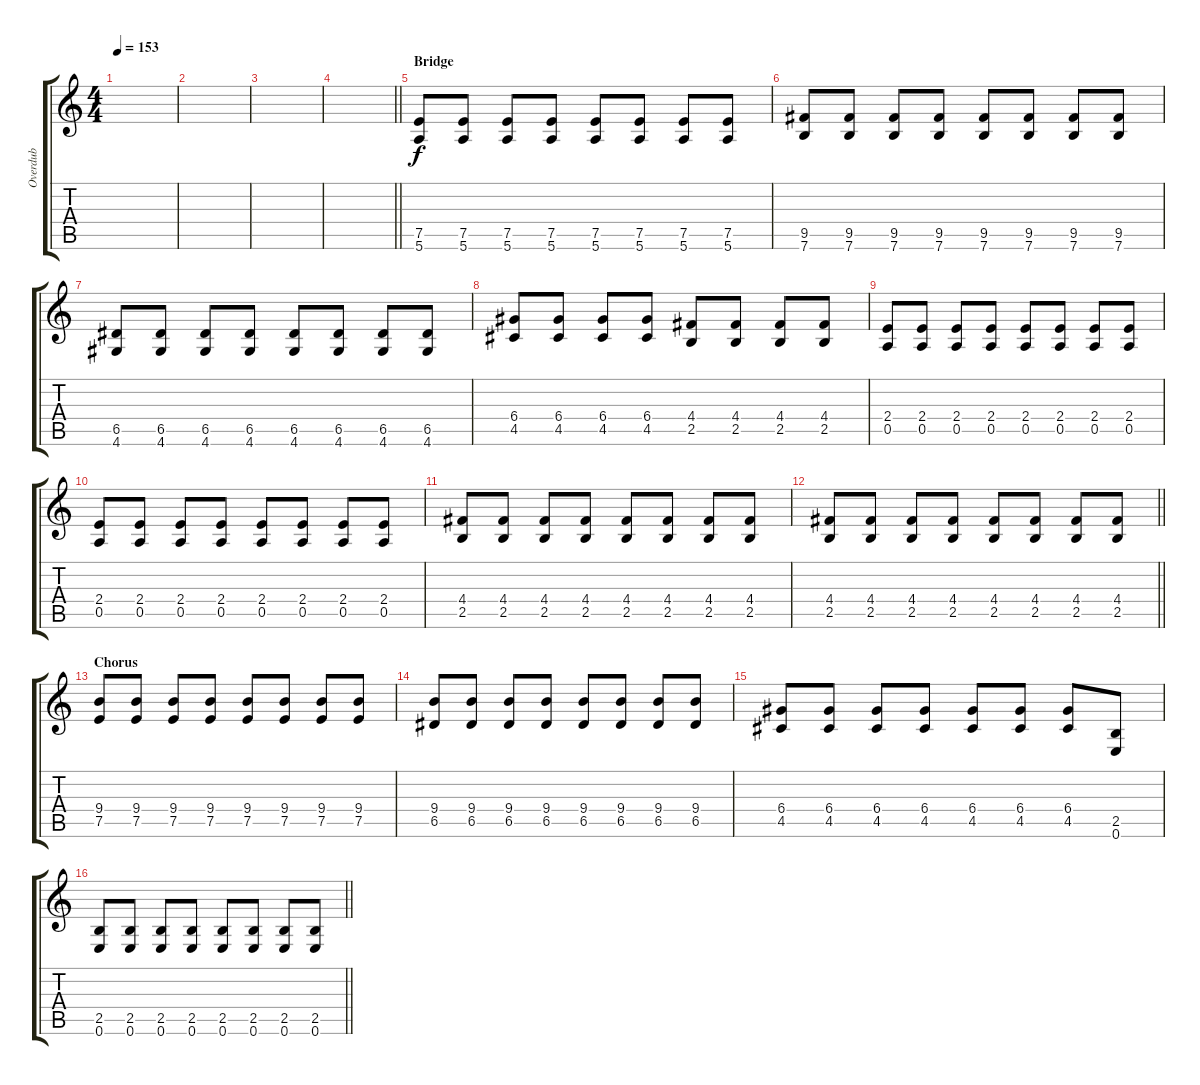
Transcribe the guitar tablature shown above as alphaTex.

\track ("Overdub" "Overdub") {instrument distortionguitar}
\staff {score tabs}
\tuning (E4 B3 G3 D3 A2 E2) {hide}
\ts (4 4)
\tempo 153
\clef g2
\ks c
|
|
|
\barLineRight lightlight
|
\section ("" "Bridge")
(7.5 5.6).8 (7.5 5.6).8 (7.5 5.6).8 (7.5 5.6).8 (7.5 5.6).8 (7.5 5.6).8 (7.5 5.6).8 (7.5 5.6).8 |
(9.5 7.6).8 (9.5 7.6).8 (9.5 7.6).8 (9.5 7.6).8 (9.5 7.6).8 (9.5 7.6).8 (9.5 7.6).8 (9.5 7.6).8 |
(6.5 4.6).8 (6.5 4.6).8 (6.5 4.6).8 (6.5 4.6).8 (6.5 4.6).8 (6.5 4.6).8 (6.5 4.6).8 (6.5 4.6).8 |
(6.4 4.5).8 (6.4 4.5).8 (6.4 4.5).8 (6.4 4.5).8 (4.4 2.5).8 (4.4 2.5).8 (4.4 2.5).8 (4.4 2.5).8 |
(2.4 0.5).8 (2.4 0.5).8 (2.4 0.5).8 (2.4 0.5).8 (2.4 0.5).8 (2.4 0.5).8 (2.4 0.5).8 (2.4 0.5).8 |
(2.4 0.5).8 (2.4 0.5).8 (2.4 0.5).8 (2.4 0.5).8 (2.4 0.5).8 (2.4 0.5).8 (2.4 0.5).8 (2.4 0.5).8 |
(4.4 2.5).8 (4.4 2.5).8 (4.4 2.5).8 (4.4 2.5).8 (4.4 2.5).8 (4.4 2.5).8 (4.4 2.5).8 (4.4 2.5).8 |
\barLineRight lightlight
(4.4 2.5).8 (4.4 2.5).8 (4.4 2.5).8 (4.4 2.5).8 (4.4 2.5).8 (4.4 2.5).8 (4.4 2.5).8 (4.4 2.5).8 |
\section ("" "Chorus")
(9.4 7.5).8 (9.4 7.5).8 (9.4 7.5).8 (9.4 7.5).8 (9.4 7.5).8 (9.4 7.5).8 (9.4 7.5).8 (9.4 7.5).8 |
(9.4 6.5).8 (9.4 6.5).8 (9.4 6.5).8 (9.4 6.5).8 (9.4 6.5).8 (9.4 6.5).8 (9.4 6.5).8 (9.4 6.5).8 |
(6.4 4.5).8 (6.4 4.5).8 (6.4 4.5).8 (6.4 4.5).8 (6.4 4.5).8 (6.4 4.5).8 (6.4 4.5).8 (2.5 0.6).8 |
\barLineRight lightlight
(2.5 0.6).8 (2.5 0.6).8 (2.5 0.6).8 (2.5 0.6).8 (2.5 0.6).8 (2.5 0.6).8 (2.5 0.6).8 (2.5 0.6).8
